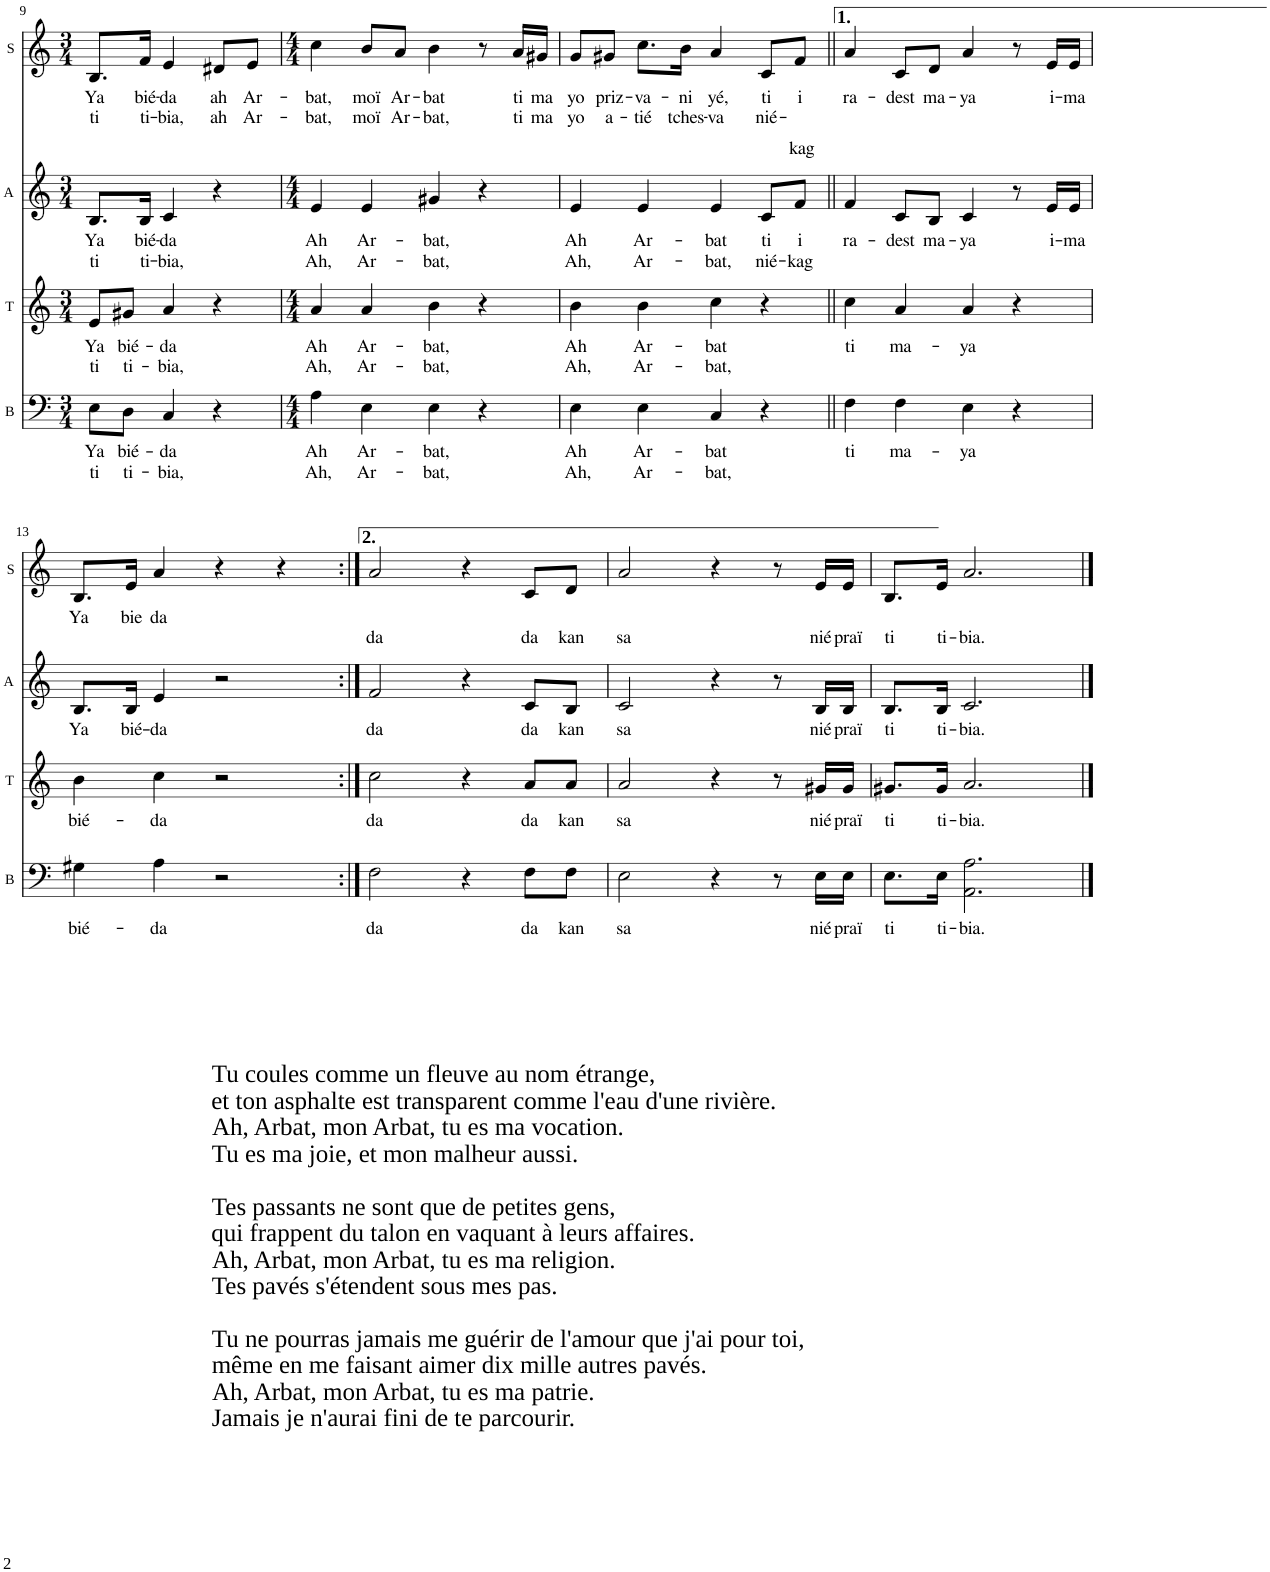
**kern	**text	**text	**kern	**text	**text	**kern	**text	**text	**kern	**text	**text
*part4	*part4	*part4	*part3	*part3	*part3	*part2	*part2	*part2	*part1	*part1	*part1
*staff4	*staff4	*staff4	*staff3	*staff3	*staff3	*staff2	*staff2	*staff2	*staff1	*staff1	*staff1
*I"B	*	*	*I"T	*	*	*I"A	*	*	*I"S	*	*
*I'B	*	*	*I'T	*	*	*I'A	*	*	*I'S	*	*
!!LO:PB:g=z
*clefF4	*	*	*clefG2	*	*	*clefG2	*	*	*clefG2	*	*
*Trd7c12	*	*	*	*	*	*	*	*	*	*	*
*k[]	*	*	*k[]	*	*	*k[]	*	*	*k[]	*	*
*M3/4	*	*	*M3/4	*	*	*M3/4	*	*	*M3/4	*	*
=9	=9	=9	=9	=9	=9	=9	=9	=9	=9	=9	=9
!	!LO:LY:b	!LO:LY:b	!	!LO:LY:b	!LO:LY:b	!	!LO:LY:b	!LO:LY:b	!	!LO:LY:b	!LO:LY:b
8E\L	Ya	ti	8e/L	Ya	ti	8.B/L	Ya	ti	8.B/L	Ya	ti
!	!LO:LY:b	!LO:LY:b	!	!LO:LY:b	!LO:LY:b	!	!	!	!	!	!
8D\J	bié-	ti-	8g#X/J	bié-	ti-	.	.	.	.	.	.
!	!	!	!	!	!	!	!LO:LY:b	!LO:LY:b	!	!LO:LY:b	!LO:LY:b
.	.	.	.	.	.	16B/Jk	bié-	ti-	16f/Jk	bié-	ti-
!	!LO:LY:b	!LO:LY:b	!	!LO:LY:b	!LO:LY:b	!	!LO:LY:b	!LO:LY:b	!	!LO:LY:b	!LO:LY:b
4C/	-da	-bia,	4a/	-da	-bia,	4c/	-da	-bia,	4e/	-da	-bia,
!	!	!	!	!	!	!	!	!	!	!LO:LY:b	!LO:LY:b
4r	.	.	4r	.	.	4r	.	.	8d#X/L	ah	ah
!	!	!	!	!	!	!	!	!	!	!LO:LY:b	!LO:LY:b
.	.	.	.	.	.	.	.	.	8e/J	Ar-	Ar-
=10	=10	=10	=10	=10	=10	=10	=10	=10	=10	=10	=10
*M4/4	*	*	*M4/4	*	*	*M4/4	*	*	*M4/4	*	*
!	!LO:LY:b	!LO:LY:b	!	!LO:LY:b	!LO:LY:b	!	!LO:LY:b	!LO:LY:b	!	!LO:LY:b	!LO:LY:b
4A\	Ah	Ah,	4a/	Ah	Ah,	4e/	Ah	Ah,	4cc\	-bat,	-bat,
!	!LO:LY:b	!LO:LY:b	!	!LO:LY:b	!LO:LY:b	!	!LO:LY:b	!LO:LY:b	!	!LO:LY:b	!LO:LY:b
4E\	Ar-	Ar-	4a/	Ar-	Ar-	4e/	Ar-	Ar-	8b/L	moï	moï
!	!	!	!	!	!	!	!	!	!	!LO:LY:b	!LO:LY:b
.	.	.	.	.	.	.	.	.	8a/J	Ar-	Ar-
!	!LO:LY:b	!LO:LY:b	!	!LO:LY:b	!LO:LY:b	!	!LO:LY:b	!LO:LY:b	!	!LO:LY:b	!LO:LY:b
4E\	-bat,	-bat,	4b\	-bat,	-bat,	4g#X/	-bat,	-bat,	4b\	-bat	-bat,
4r	.	.	4r	.	.	4r	.	.	8r	.	.
!	!	!	!	!	!	!	!	!	!	!LO:LY:b	!LO:LY:b
.	.	.	.	.	.	.	.	.	16a/LL	ti	ti
!	!	!	!	!	!	!	!	!	!	!LO:LY:b	!LO:LY:b
.	.	.	.	.	.	.	.	.	16g#X/JJ	ma	ma
=11	=11	=11	=11	=11	=11	=11	=11	=11	=11	=11	=11
!	!LO:LY:b	!LO:LY:b	!	!LO:LY:b	!LO:LY:b	!	!LO:LY:b	!LO:LY:b	!	!LO:LY:b	!LO:LY:b
4E\	Ah	Ah,	4b\	Ah	Ah,	4e/	Ah	Ah,	8g/L	yo	yo
!	!	!	!	!	!	!	!	!	!	!LO:LY:b	!LO:LY:b
.	.	.	.	.	.	.	.	.	8g#X/J	priz-	a-
!	!LO:LY:b	!LO:LY:b	!	!LO:LY:b	!LO:LY:b	!	!LO:LY:b	!LO:LY:b	!	!LO:LY:b	!LO:LY:b
4E\	Ar-	Ar-	4b\	Ar-	Ar-	4e/	Ar-	Ar-	8.cc\L	-va-	-tié
!	!	!	!	!	!	!	!	!	!	!LO:LY:b	!LO:LY:b
.	.	.	.	.	.	.	.	.	16b\Jk	-ni	tches-
!	!LO:LY:b	!LO:LY:b	!	!LO:LY:b	!LO:LY:b	!	!LO:LY:b	!LO:LY:b	!	!LO:LY:b	!LO:LY:b
4C/	-bat	-bat,	4cc\	-bat	-bat,	4e/	-bat	-bat,	4a/	yé,	-va
!	!	!	!	!	!	!	!LO:LY:b	!LO:LY:b	!	!LO:LY:b	!LO:LY:b
4r	.	.	4r	.	.	8c/L	ti	nié-	8c/L	ti	nié-
!	!	!	!	!	!	!	!LO:LY:b	!LO:LY:b	!	!LO:LY:b	!LO:LY:b
.	.	.	.	.	.	8f/J	i	-kag	8f/J	i	-kag
=12||	=12||	=12||	=12||	=12||	=12||	=12||	=12||	=12||	=12||	=12||	=12||
!	!LO:LY:b	!	!	!LO:LY:b	!	!	!LO:LY:b	!	!	!LO:LY:b	!
4F\	ti	.	4cc\	ti	.	4f/	ra-	.	4a/	ra-	.
!	!LO:LY:b	!	!	!LO:LY:b	!	!	!LO:LY:b	!	!	!LO:LY:b	!
4F\	ma-	.	4a/	ma-	.	8c/L	-dest	.	8c/L	-dest	.
!	!	!	!	!	!	!	!LO:LY:b	!	!	!LO:LY:b	!
.	.	.	.	.	.	8B/J	ma-	.	8d/J	ma-	.
!	!LO:LY:b	!	!	!LO:LY:b	!	!	!LO:LY:b	!	!	!LO:LY:b	!
4E\	-ya	.	4a/	-ya	.	4c/	-ya	.	4a/	-ya	.
4r	.	.	4r	.	.	8r	.	.	8r	.	.
!	!	!	!	!	!	!	!LO:LY:b	!	!	!LO:LY:b	!
.	.	.	.	.	.	16e/LL	i-	.	16e/LL	i-	.
!	!	!	!	!	!	!	!LO:LY:b	!	!	!LO:LY:b	!
.	.	.	.	.	.	16e/JJ	-ma	.	16e/JJ	-ma	.
!!LO:LB:g=z
=13	=13	=13	=13	=13	=13	=13	=13	=13	=13	=13	=13
!LO:TX:b:t=Tu coules comme un fleuve au nom étrange,	!	!	!	!	!	!	!	!	!	!	!
!LO:TX:b:t=et ton asphalte est transparent comme l'eau d'une rivière.	!	!	!	!	!	!	!	!	!	!	!
!LO:TX:b:t=Ah, Arbat, mon Arbat, tu es ma vocation.	!	!	!	!	!	!	!	!	!	!	!
!LO:TX:b:t=Tu es ma joie, et mon malheur aussi.	!	!	!	!	!	!	!	!	!	!	!
!LO:TX:b:t=Tes passants ne sont que de petites gens,	!	!	!	!	!	!	!	!	!	!	!
!LO:TX:b:t=qui frappent du talon en vaquant à leurs affaires.	!	!	!	!	!	!	!	!	!	!	!
!LO:TX:b:t=Ah, Arbat, mon Arbat, tu es ma religion.	!	!	!	!	!	!	!	!	!	!	!
!LO:TX:b:t=Tes pavés s'étendent sous mes pas.	!	!	!	!	!	!	!	!	!	!	!
!LO:TX:b:t=Tu ne pourras jamais me guérir de l'amour que j'ai pour toi,	!	!	!	!	!	!	!	!	!	!	!
!LO:TX:b:t=même en me faisant aimer dix mille autres pavés.	!	!	!	!	!	!	!	!	!	!	!
!LO:TX:b:t=Ah, Arbat, mon Arbat, tu es ma patrie.	!	!	!	!	!	!	!	!	!	!	!
!LO:TX:b:t=Jamais je n'aurai fini de te parcourir.	!	!	!	!	!	!	!	!	!	!	!
!	!LO:LY:b	!	!	!LO:LY:b	!	!	!LO:LY:b	!	!	!LO:LY:b	!
4G#X\	bié-	.	4b\	bié-	.	8.B/L	Ya	.	8.B/L	Ya	.
!	!	!	!	!	!	!	!LO:LY:b	!	!	!LO:LY:b	!
.	.	.	.	.	.	16B/Jk	bié-	.	16e/Jk	bie	.
!	!LO:LY:b	!	!	!LO:LY:b	!	!	!LO:LY:b	!	!	!LO:LY:b	!
4A\	-da	.	4cc\	-da	.	4e/	-da	.	4a/	da	.
2r	.	.	2r	.	.	2r	.	.	4r	.	.
.	.	.	.	.	.	.	.	.	4r	.	.
=14:|!	=14:|!	=14:|!	=14:|!	=14:|!	=14:|!	=14:|!	=14:|!	=14:|!	=14:|!	=14:|!	=14:|!
!	!LO:LY:b	!	!	!LO:LY:b	!	!	!LO:LY:b	!	!	!	!LO:LY:b
2F\	da	.	2cc\	da	.	2f/	da	.	2a/	.	da
4r	.	.	4r	.	.	4r	.	.	4r	.	.
!	!LO:LY:b	!	!	!LO:LY:b	!	!	!LO:LY:b	!	!	!	!LO:LY:b
8F\L	da	.	8a/L	da	.	8c/L	da	.	8c/L	.	da
!	!LO:LY:b	!	!	!LO:LY:b	!	!	!LO:LY:b	!	!	!	!LO:LY:b
8F\J	kan	.	8a/J	kan	.	8B/J	kan	.	8d/J	.	kan
=15	=15	=15	=15	=15	=15	=15	=15	=15	=15	=15	=15
!	!LO:LY:b	!	!	!LO:LY:b	!	!	!LO:LY:b	!	!	!	!LO:LY:b
2E\	sa	.	2a/	sa	.	2c/	sa	.	2a/	.	sa
4r	.	.	4r	.	.	4r	.	.	4r	.	.
8r	.	.	8r	.	.	8r	.	.	8r	.	.
!	!LO:LY:b	!	!	!LO:LY:b	!	!	!LO:LY:b	!	!	!	!LO:LY:b
16E\LL	nié	.	16g#X/LL	nié	.	16B/LL	nié	.	16e/LL	.	nié
!	!LO:LY:b	!	!	!LO:LY:b	!	!	!LO:LY:b	!	!	!	!LO:LY:b
16E\JJ	praï	.	16g#/JJ	praï	.	16B/JJ	praï	.	16e/JJ	.	praï
=16	=16	=16	=16	=16	=16	=16	=16	=16	=16	=16	=16
!	!LO:LY:b	!	!	!LO:LY:b	!	!	!LO:LY:b	!	!	!	!LO:LY:b
8.E\L	ti	.	8.g#X/L	ti	.	8.B/L	ti	.	8.B/L	.	ti
!	!LO:LY:b	!	!	!LO:LY:b	!	!	!LO:LY:b	!	!	!	!LO:LY:b
16E\Jk	ti-	.	16g#/Jk	ti-	.	16B/Jk	ti-	.	16e/Jk	.	ti-
!	!LO:LY:b	!	!	!LO:LY:b	!	!	!LO:LY:b	!	!	!	!LO:LY:b
2.AA\ 2.A\	-bia.	.	2.a/	-bia.	.	2.c/	-bia.	.	2.a/	.	-bia.
==	==	==	==	==	==	==	==	==	==	==	==
*-	*-	*-	*-	*-	*-	*-	*-	*-	*-	*-	*-
